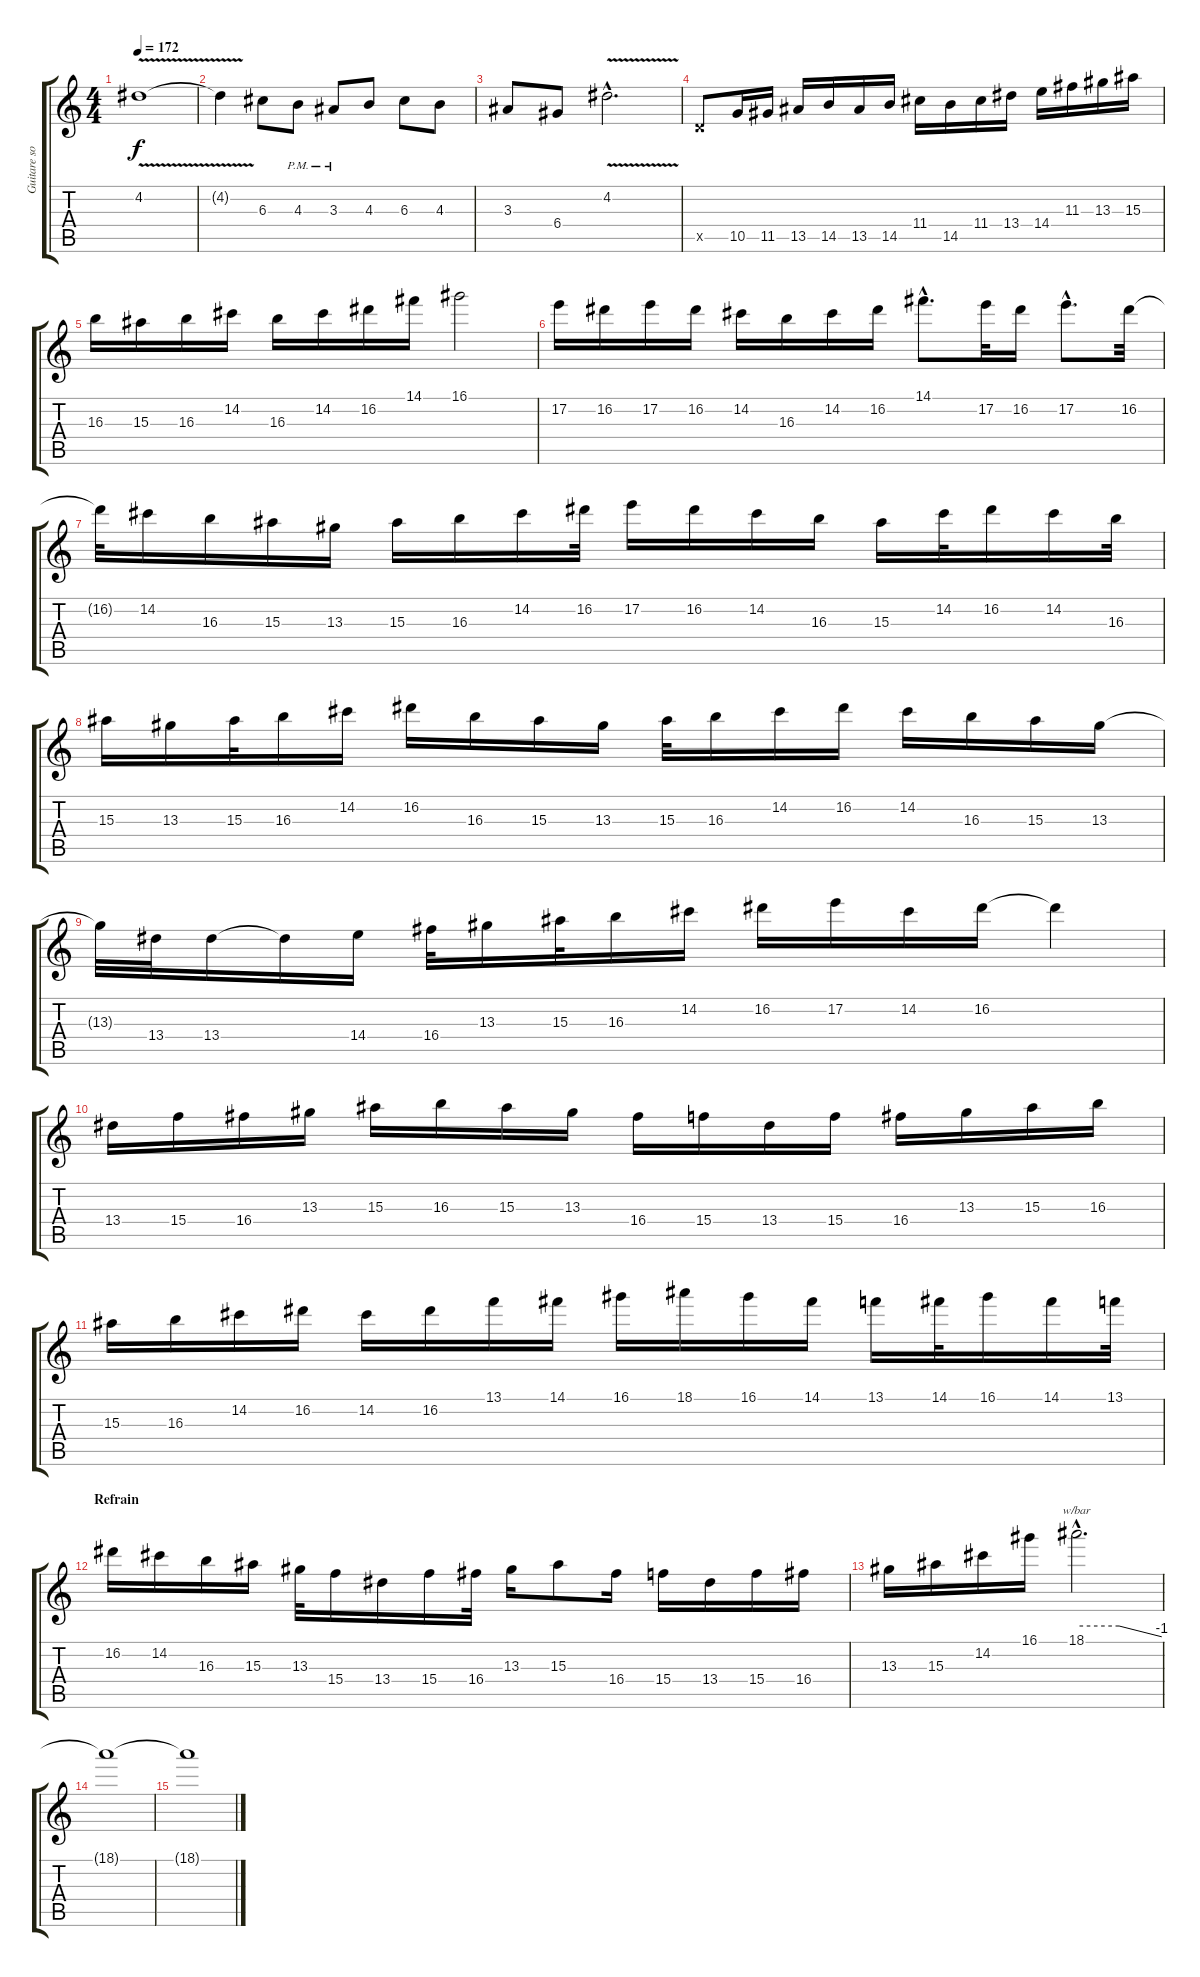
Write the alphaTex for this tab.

\track ("Guitare solo" "Guitare so") {instrument distortionguitar}
\staff {score tabs}
\tuning (E4 B3 G3 D3 A2 E2) {hide}
\ts (4 4)
\tempo 172
\clef g2
\ks c
4.2{v}.1{dy f} |
4.2{t}.4 6.3.8 4.3{pm}.8 3.3{pm}.8 4.3.8 6.3.8 4.3.8 |
3.3.8 6.4.8 4.2{v hac}.2{d} |
5.5{x}.8 10.5.16 11.5.16 13.5.16 14.5.16 13.5.16 14.5.16 11.4.16 14.5.16 11.4.16 13.4.16 14.4.16 11.3.16 13.3.16 15.3.16 |
16.3.16 15.3.16 16.3.16 14.2.16 16.3.16 14.2.16 16.2.16 14.1.16 16.1.2 |
17.2.16 16.2.16 17.2.16 16.2.16 14.2.16 16.3.16 14.2.16 16.2.16 14.1{hac}.8{d} 17.2.32 16.2.16 17.2{hac}.8{d} 16.2.32 |
16.2{t}.32 14.2.16 16.3.16 15.3.16 13.3.16 15.3.16 16.3.16 14.2.16 16.2.32 17.2.16 16.2.16 14.2.16 16.3.16 15.3.16 14.2.32 16.2.16 14.2.16 16.3.32 |
15.3.16 13.3.16 15.3.32 16.3.16 14.2.16 16.2.16 16.3.16 15.3.16 13.3.16 15.3.32 16.3.16 14.2.16 16.2.16 14.2.16 16.3.16 15.3.16 13.3.16 |
13.3{t}.32 13.4.32 13.4.16 13.4{t}.16 14.4.16 16.4.32 13.3.16 15.3.32 16.3.16 14.2.16 16.2.16 17.2.16 14.2.16 16.2.16 16.2{t}.4 |
13.4.16 15.4.16 16.4.16 13.3.16 15.3.16 16.3.16 15.3.16 13.3.16 16.4.16 15.4.16 13.4.16 15.4.16 16.4.16 13.3.16 15.3.16 16.3.16 |
15.3.16 16.3.16 14.2.16 16.2.16 14.2.16 16.2.16 13.1.16 14.1.16 16.1.16 18.1.16 16.1.16 14.1.16 13.1.16 14.1.32 16.1.16 14.1.16 13.1.32 |
\section ("" "Refrain")
16.2.16 14.2.16 16.3.16 15.3.16 13.3.32 15.4.16 13.4.16 15.4.16 16.4.32 13.3.16 15.3.8 16.4.16 15.4.16 13.4.16 15.4.16 16.4.16 |
13.3.16 15.3.16 14.2.16 16.1.16 18.1{hac}.2{d tbe (custom default 0 0 30 0 60 -4)} |
18.1{t}.1 |
18.1{t}.1{volume 0}
